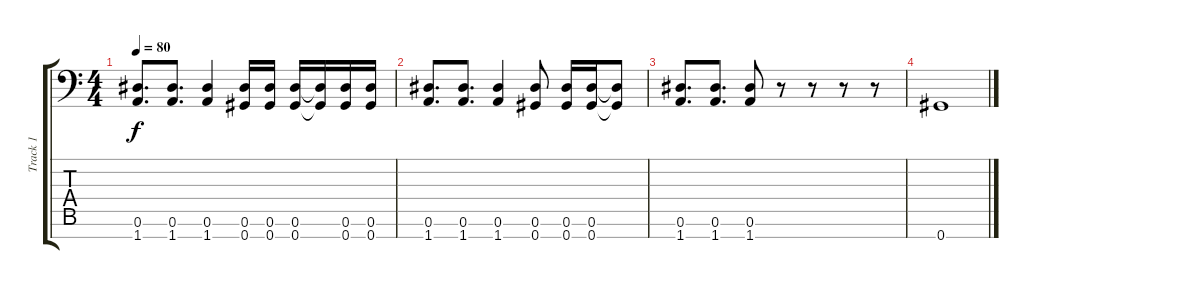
\track ("Track 1" "Track 1") {instrument distortionguitar}
\staff {score tabs}
\tuning (Eb4 Bb3 Gb3 Db3 Ab2 Eb2 Ab1) {hide}
\ts (4 4)
\tempo 80
\clef f4
\ks c
(0.6 1.7).8{d dy f} (0.6 1.7).8{d} (0.6 1.7).4 (0.6 0.7).16 (0.6 0.7).16 (0.6 0.7).16 (0.6{t} 0.7{t}).16 (0.6 0.7).16 (0.6 0.7).16 |
(0.6 1.7).8{d} (0.6 1.7).8{d} (0.6 1.7).4 (0.6 0.7).8 (0.6 0.7).16 (0.6 0.7).16 (0.6{t} 0.7{t}).8 |
(0.6 1.7).8{d} (0.6 1.7).8{d} (0.6 1.7).8 r.8 r.8 r.8 r.8 |
0.7.1
